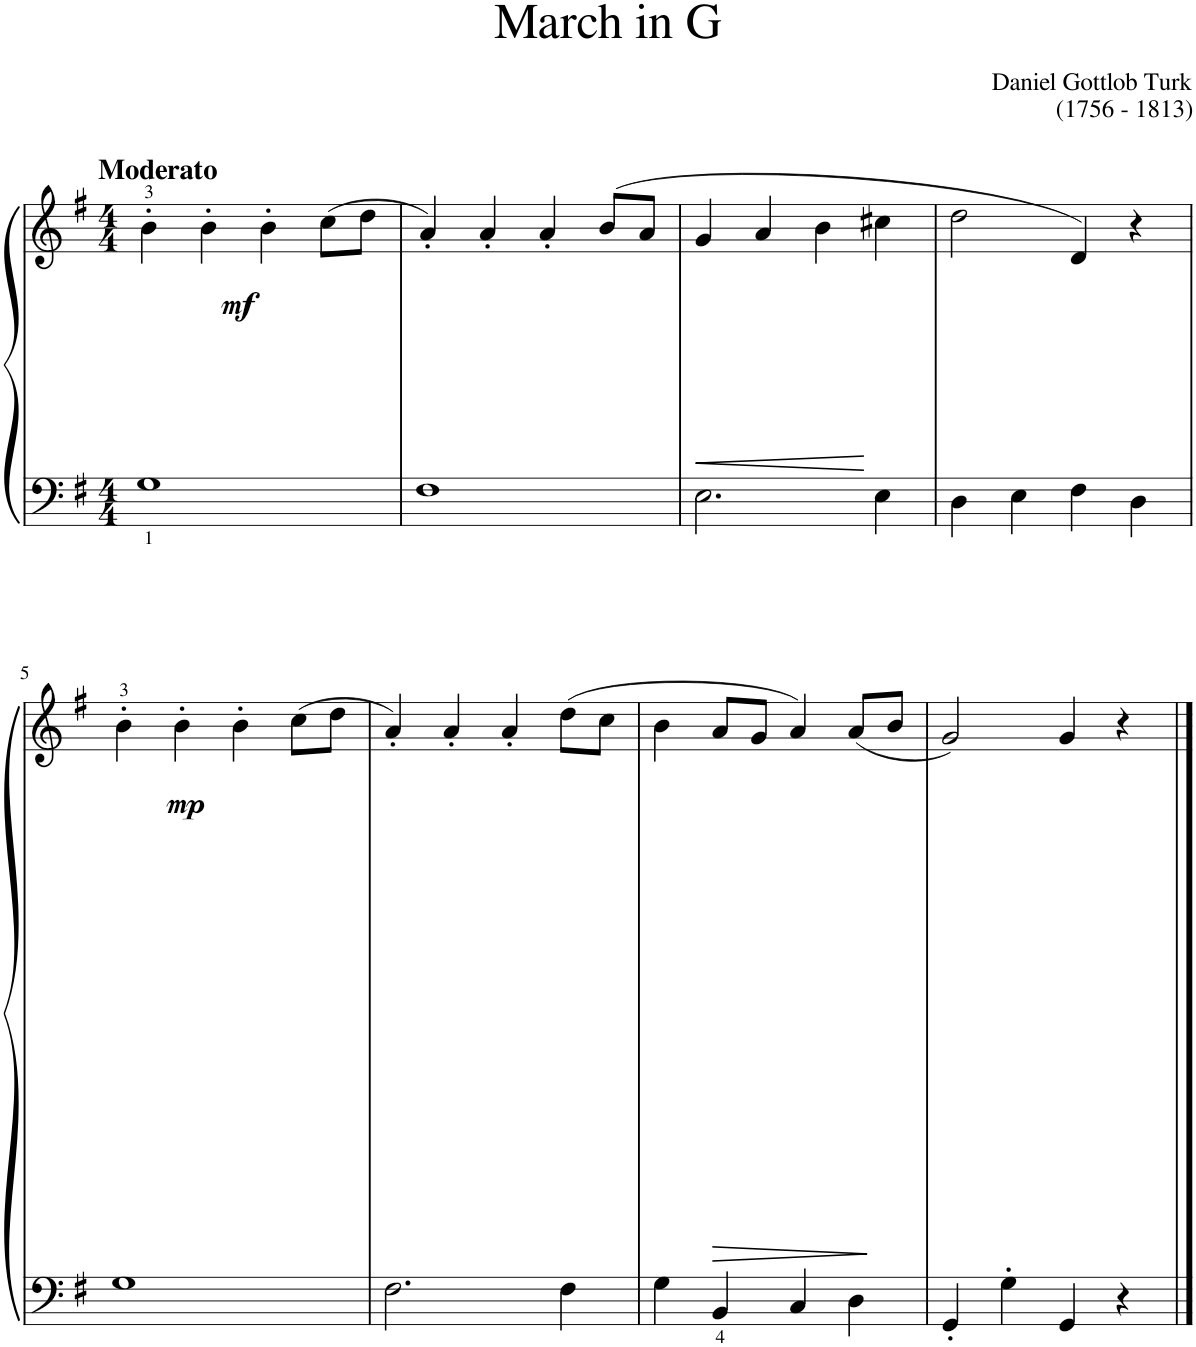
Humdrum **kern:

**kern	**kern	**dynam
*part1	*part1	*part1
*staff2	*staff1	*staff1/2
*I"Piano	*	*
*I'Pno	*	*
*clefF4	*clefG2	*
*k[f#]	*k[f#]	*
*M4/4	*M4/4	*
=1	=1	=1
!	!LO:TX:a:B:t=Moderato	!
!	!	!LO:DY:b
1G	4b'\	mf
.	4b'\	.
.	4b'\	.
.	(8cc\L	.
.	8dd\J	.
=2	=2	=2
1F#	4a'/)	.
.	4a'/	.
.	4a'/	.
.	(8b/L	.
.	8a/J	.
=3	=3	=3
!	!	!LO:HP:b
2.E\	4g/	<
.	4a/	.
.	4b\	.
4E\	4cc#X\	.
.	.	[
=4	=4	=4
4D\	2dd\	.
4E\	.	.
4F#\	4d/)	.
4D\	4r	.
!!LO:LB:g=z
=5	=5	=5
!	!	!LO:DY:b
1G	4b'\	mp
.	4b'\	.
.	4b'\	.
.	(8cc\L	.
.	8dd\J	.
=6	=6	=6
2.F#\	4a'/)	.
.	4a'/	.
.	4a'/	.
4F#\	(8dd\L	.
.	8cc\J	.
=7	=7	=7
4G\	4b\	.
!	!	!LO:HP:b
4BB/	8a/L	>
.	8g/J	.
4C/	4a/)	.
4D\	(8a/L	.
.	8b/J	.
.	.	]
=8	=8	=8
4GG'/	2g/)	.
4G'\	.	.
4GG/	4g/	.
4r	4r	.
==	==	==
*-	*-	*-
